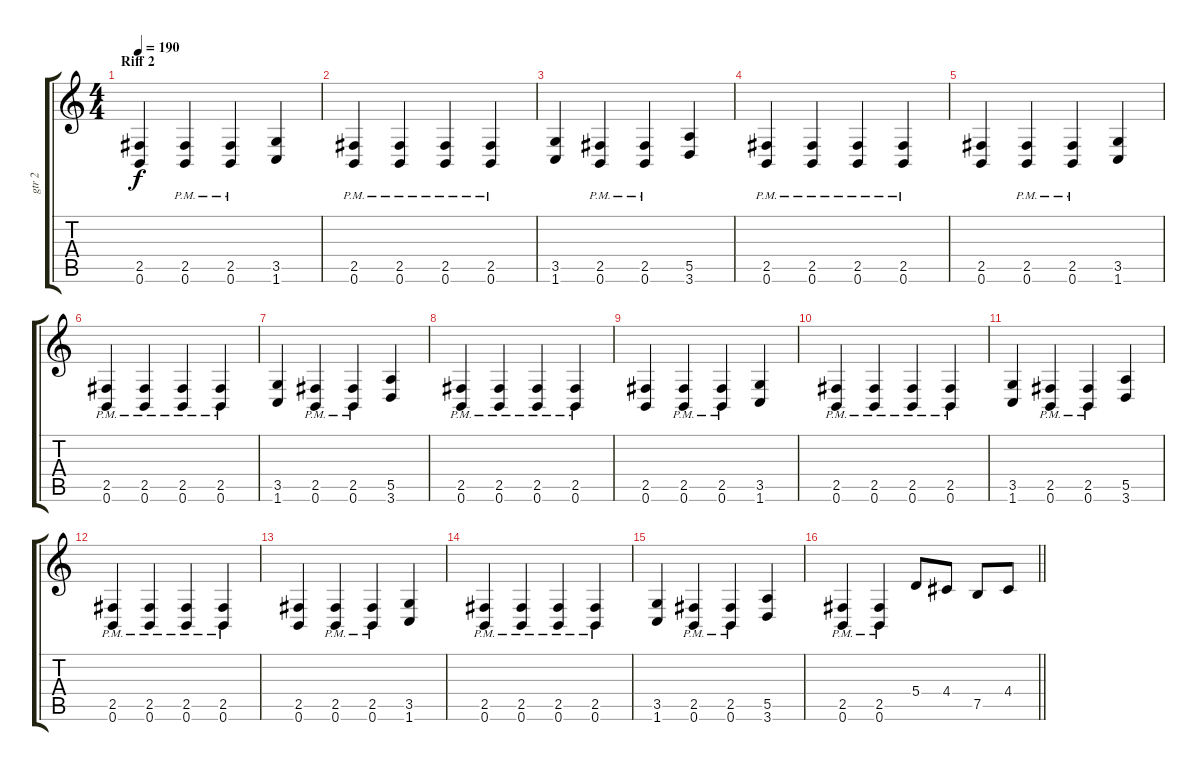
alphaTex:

\track ("gtr 2" "gtr 2") {instrument overdrivenguitar}
\staff {score tabs}
\tuning (B3 Gb3 D3 A2 E2 B1) {hide}
\ts (4 4)
\section ("" "Riff 2")
\tempo 190
\clef g2
\ks c
(2.5 0.6).4{dy f} (2.5{pm} 0.6{pm}).4 (2.5{pm} 0.6{pm}).4 (3.5 1.6).4 |
(2.5{pm} 0.6{pm}).4 (2.5{pm} 0.6{pm}).4 (2.5{pm} 0.6{pm}).4 (2.5{pm} 0.6{pm}).4 |
(3.5 1.6).4 (2.5{pm} 0.6{pm}).4 (2.5{pm} 0.6{pm}).4 (5.5 3.6).4 |
(2.5{pm} 0.6{pm}).4 (2.5{pm} 0.6{pm}).4 (2.5{pm} 0.6{pm}).4 (2.5{pm} 0.6{pm}).4 |
(2.5 0.6).4 (2.5{pm} 0.6{pm}).4 (2.5{pm} 0.6{pm}).4 (3.5 1.6).4 |
(2.5{pm} 0.6{pm}).4 (2.5{pm} 0.6{pm}).4 (2.5{pm} 0.6{pm}).4 (2.5{pm} 0.6{pm}).4 |
(3.5 1.6).4 (2.5{pm} 0.6{pm}).4 (2.5{pm} 0.6{pm}).4 (5.5 3.6).4 |
(2.5{pm} 0.6{pm}).4 (2.5{pm} 0.6{pm}).4 (2.5{pm} 0.6{pm}).4 (2.5{pm} 0.6{pm}).4 |
(2.5 0.6).4 (2.5{pm} 0.6{pm}).4 (2.5{pm} 0.6{pm}).4 (3.5 1.6).4 |
(2.5{pm} 0.6{pm}).4 (2.5{pm} 0.6{pm}).4 (2.5{pm} 0.6{pm}).4 (2.5{pm} 0.6{pm}).4 |
(3.5 1.6).4 (2.5{pm} 0.6{pm}).4 (2.5{pm} 0.6{pm}).4 (5.5 3.6).4 |
(2.5{pm} 0.6{pm}).4 (2.5{pm} 0.6{pm}).4 (2.5{pm} 0.6{pm}).4 (2.5{pm} 0.6{pm}).4 |
(2.5 0.6).4 (2.5{pm} 0.6{pm}).4 (2.5{pm} 0.6{pm}).4 (3.5 1.6).4 |
(2.5{pm} 0.6{pm}).4 (2.5{pm} 0.6{pm}).4 (2.5{pm} 0.6{pm}).4 (2.5{pm} 0.6{pm}).4 |
(3.5 1.6).4 (2.5{pm} 0.6{pm}).4 (2.5{pm} 0.6{pm}).4 (5.5 3.6).4 |
\barLineRight lightlight
(2.5{pm} 0.6{pm}).4 (2.5{pm} 0.6{pm}).4 5.4.8 4.4.8 7.5.8 4.4.8
